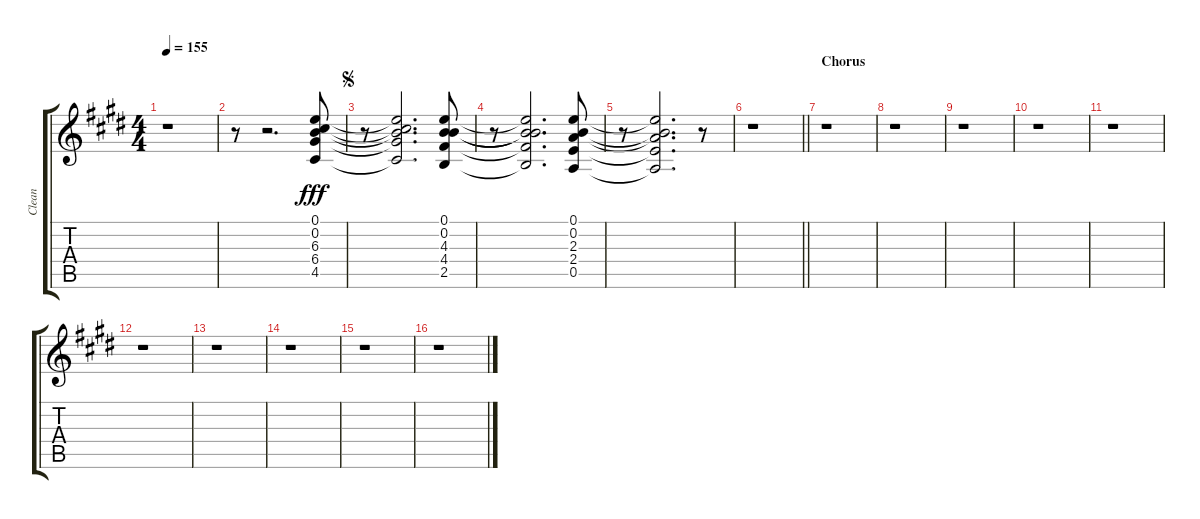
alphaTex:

\track ("Clean" "Clean") {instrument electricguitarclean}
\staff {score tabs}
\tuning (E4 B3 G3 D3 A2 E2) {hide}
\ts (4 4)
\tempo 155
\clef g2
\ks e
r.1{dy fff} |
r.8 r.2{d} (0.1 0.2 6.3 6.4 4.5).8 |
\jump segno
r.8 (0.1{t} 0.2{t} 6.3{t} 6.4{t} 4.5{t}).2{d} (0.1 0.2 4.3 4.4 2.5).8 |
r.8 (0.1{t} 0.2{t} 4.3{t} 4.4{t} 2.5{t}).2{d} (0.1 0.2 2.3 2.4 0.5).8 |
r.8 (0.1{t} 0.2{t} 2.3{t} 2.4{t} 0.5{t}).2{d} r.8 |
\barLineRight lightlight
r.1 |
\section ("" "Chorus")
r.1 |
r.1 |
r.1 |
r.1 |
r.1 |
r.1 |
r.1 |
r.1 |
r.1 |
r.1
